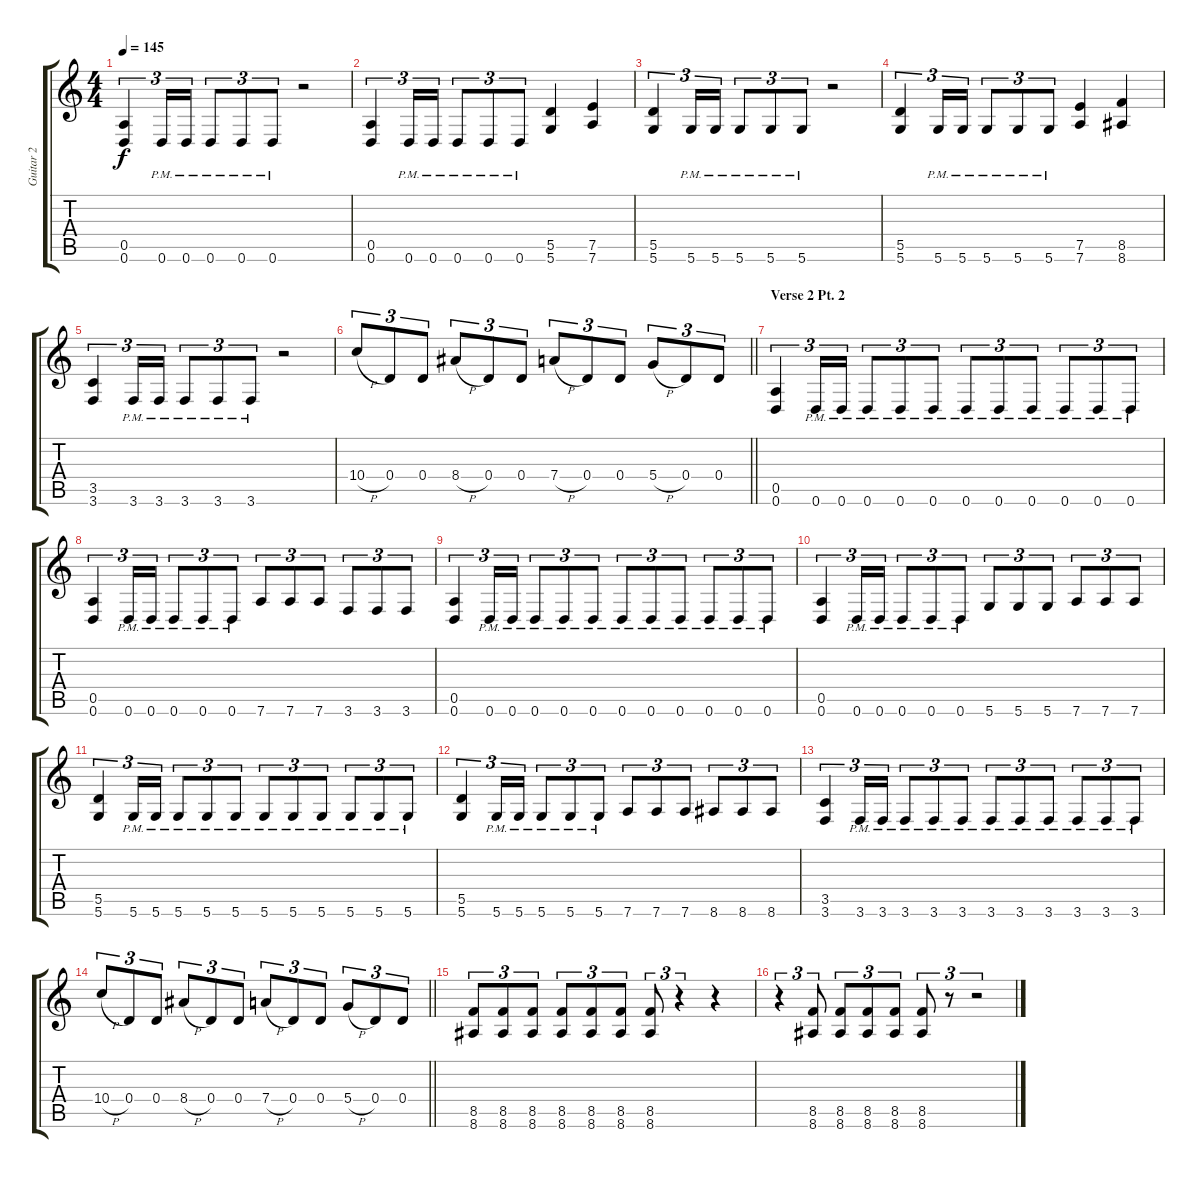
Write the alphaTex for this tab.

\track ("Guitar 2" "Guitar 2") {instrument distortionguitar}
\staff {score tabs}
\tuning (E4 B3 G3 D3 A2 D2) {hide}
\ts (4 4)
\tempo 145
\clef g2
\ks c
(0.5 0.6).4{tu (3 2) dy f} 0.6{pm}.16{tu (3 2)} 0.6{pm}.16{tu (3 2)} 0.6{pm}.8{tu (3 2)} 0.6{pm}.8{tu (3 2)} 0.6{pm}.8{tu (3 2)} r.2 |
(0.5 0.6).4{tu (3 2)} 0.6{pm}.16{tu (3 2)} 0.6{pm}.16{tu (3 2)} 0.6{pm}.8{tu (3 2)} 0.6{pm}.8{tu (3 2)} 0.6{pm}.8{tu (3 2)} (5.5 5.6).4 (7.5 7.6).4 |
(5.5 5.6).4{tu (3 2)} 5.6{pm}.16{tu (3 2)} 5.6{pm}.16{tu (3 2)} 5.6{pm}.8{tu (3 2)} 5.6{pm}.8{tu (3 2)} 5.6{pm}.8{tu (3 2)} r.2 |
(5.5 5.6).4{tu (3 2)} 5.6{pm}.16{tu (3 2)} 5.6{pm}.16{tu (3 2)} 5.6{pm}.8{tu (3 2)} 5.6{pm}.8{tu (3 2)} 5.6{pm}.8{tu (3 2)} (7.5 7.6).4 (8.5 8.6).4 |
(3.5 3.6).4{tu (3 2)} 3.6{pm}.16{tu (3 2)} 3.6{pm}.16{tu (3 2)} 3.6{pm}.8{tu (3 2)} 3.6{pm}.8{tu (3 2)} 3.6{pm}.8{tu (3 2)} r.2 |
\barLineRight lightlight
10.4{h}.8{tu (3 2)} 0.4.8{tu (3 2)} 0.4.8{tu (3 2)} 8.4{h}.8{tu (3 2)} 0.4.8{tu (3 2)} 0.4.8{tu (3 2)} 7.4{h}.8{tu (3 2)} 0.4.8{tu (3 2)} 0.4.8{tu (3 2)} 5.4{h}.8{tu (3 2)} 0.4.8{tu (3 2)} 0.4.8{tu (3 2)} |
\section ("" "Verse 2 Pt. 2")
(0.5 0.6).4{tu (3 2)} 0.6{pm}.16{tu (3 2)} 0.6{pm}.16{tu (3 2)} 0.6{pm}.8{tu (3 2)} 0.6{pm}.8{tu (3 2)} 0.6{pm}.8{tu (3 2)} 0.6{pm}.8{tu (3 2)} 0.6{pm}.8{tu (3 2)} 0.6{pm}.8{tu (3 2)} 0.6{pm}.8{tu (3 2)} 0.6{pm}.8{tu (3 2)} 0.6{pm}.8{tu (3 2)} |
(0.5 0.6).4{tu (3 2)} 0.6{pm}.16{tu (3 2)} 0.6{pm}.16{tu (3 2)} 0.6{pm}.8{tu (3 2)} 0.6{pm}.8{tu (3 2)} 0.6{pm}.8{tu (3 2)} 7.6.8{tu (3 2)} 7.6.8{tu (3 2)} 7.6.8{tu (3 2)} 3.6.8{tu (3 2)} 3.6.8{tu (3 2)} 3.6.8{tu (3 2)} |
(0.5 0.6).4{tu (3 2)} 0.6{pm}.16{tu (3 2)} 0.6{pm}.16{tu (3 2)} 0.6{pm}.8{tu (3 2)} 0.6{pm}.8{tu (3 2)} 0.6{pm}.8{tu (3 2)} 0.6{pm}.8{tu (3 2)} 0.6{pm}.8{tu (3 2)} 0.6{pm}.8{tu (3 2)} 0.6{pm}.8{tu (3 2)} 0.6{pm}.8{tu (3 2)} 0.6{pm}.8{tu (3 2)} |
(0.5 0.6).4{tu (3 2)} 0.6{pm}.16{tu (3 2)} 0.6{pm}.16{tu (3 2)} 0.6{pm}.8{tu (3 2)} 0.6{pm}.8{tu (3 2)} 0.6{pm}.8{tu (3 2)} 5.6.8{tu (3 2)} 5.6.8{tu (3 2)} 5.6.8{tu (3 2)} 7.6.8{tu (3 2)} 7.6.8{tu (3 2)} 7.6.8{tu (3 2)} |
(5.5 5.6).4{tu (3 2)} 5.6{pm}.16{tu (3 2)} 5.6{pm}.16{tu (3 2)} 5.6{pm}.8{tu (3 2)} 5.6{pm}.8{tu (3 2)} 5.6{pm}.8{tu (3 2)} 5.6{pm}.8{tu (3 2)} 5.6{pm}.8{tu (3 2)} 5.6{pm}.8{tu (3 2)} 5.6{pm}.8{tu (3 2)} 5.6{pm}.8{tu (3 2)} 5.6{pm}.8{tu (3 2)} |
(5.5 5.6).4{tu (3 2)} 5.6{pm}.16{tu (3 2)} 5.6{pm}.16{tu (3 2)} 5.6{pm}.8{tu (3 2)} 5.6{pm}.8{tu (3 2)} 5.6{pm}.8{tu (3 2)} 7.6.8{tu (3 2)} 7.6.8{tu (3 2)} 7.6.8{tu (3 2)} 8.6.8{tu (3 2)} 8.6.8{tu (3 2)} 8.6.8{tu (3 2)} |
(3.5 3.6).4{tu (3 2)} 3.6{pm}.16{tu (3 2)} 3.6{pm}.16{tu (3 2)} 3.6{pm}.8{tu (3 2)} 3.6{pm}.8{tu (3 2)} 3.6{pm}.8{tu (3 2)} 3.6{pm}.8{tu (3 2)} 3.6{pm}.8{tu (3 2)} 3.6{pm}.8{tu (3 2)} 3.6{pm}.8{tu (3 2)} 3.6{pm}.8{tu (3 2)} 3.6{pm}.8{tu (3 2)} |
\barLineRight lightlight
10.4{h}.8{tu (3 2)} 0.4.8{tu (3 2)} 0.4.8{tu (3 2)} 8.4{h}.8{tu (3 2)} 0.4.8{tu (3 2)} 0.4.8{tu (3 2)} 7.4{h}.8{tu (3 2)} 0.4.8{tu (3 2)} 0.4.8{tu (3 2)} 5.4{h}.8{tu (3 2)} 0.4.8{tu (3 2)} 0.4.8{tu (3 2)} |
(8.5 8.6).8{tu (3 2)} (8.5 8.6).8{tu (3 2)} (8.5 8.6).8{tu (3 2)} (8.5 8.6).8{tu (3 2)} (8.5 8.6).8{tu (3 2)} (8.5 8.6).8{tu (3 2)} (8.5 8.6).8{tu (3 2)} r.4{tu (3 2)} r.4 |
r.4{tu (3 2)} (8.5 8.6).8{tu (3 2)} (8.5 8.6).8{tu (3 2)} (8.5 8.6).8{tu (3 2)} (8.5 8.6).8{tu (3 2)} (8.5 8.6).8{tu (3 2)} r.8{tu (3 2)} r.2{tu (3 2)}
